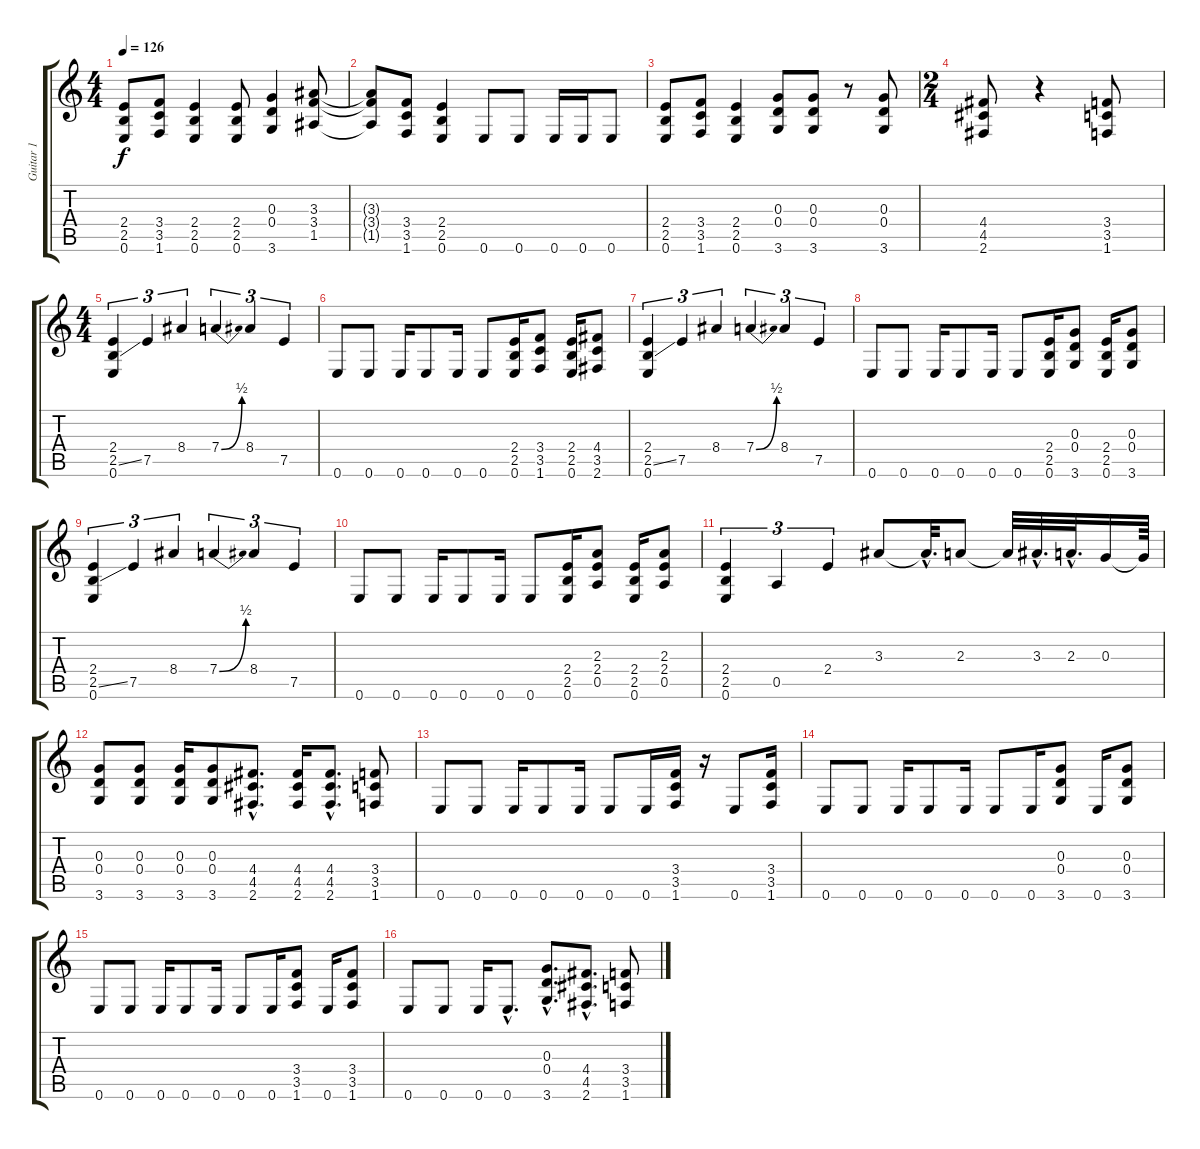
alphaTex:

\track ("Guitar 1" "Guitar 1") {instrument distortionguitar}
\staff {score tabs}
\tuning (E4 B3 G3 D3 A2 E2) {hide}
\ts (4 4)
\tempo 126
\clef g2
\ks c
(2.4 2.5 0.6).8{dy f} (3.4 3.5 1.6).8 (2.4 2.5 0.6).4 (2.4 2.5 0.6).8 (0.3 0.4 3.6).4 (3.3 3.4 1.5).8 |
(3.3{t} 3.4{t} 1.5{t}).8 (3.4 3.5 1.6).8 (2.4 2.5 0.6).4 0.6.8 0.6.8 0.6.16 0.6.16 0.6.8 |
(2.4 2.5 0.6).8 (3.4 3.5 1.6).8 (2.4 2.5 0.6).4 (0.3 0.4 3.6).8 (0.3 0.4 3.6).8 r.8 (0.3 0.4 3.6).8 |
\ts (2 4)
(4.4 4.5 2.6).8 r.4 (3.4 3.5 1.6).8 |
\ts (4 4)
(2.4 2.5{ss} 0.6).4{tu (3 2)} 7.5.4{tu (3 2)} 8.4.4{tu (3 2)} 7.4{be (bend 0 0 60 2)}.4{tu (3 2)} 8.4.4{tu (3 2)} 7.5.4{tu (3 2)} |
0.6.8 0.6.8 0.6.16 0.6.8 0.6.16 0.6.8 (2.4 2.5 0.6).16 (3.4 3.5 1.6).8 (2.4 2.5 0.6).16 (4.4 3.5 2.6).8 |
(2.4 2.5{ss} 0.6).4{tu (3 2)} 7.5.4{tu (3 2)} 8.4.4{tu (3 2)} 7.4{be (bend 0 0 60 2)}.4{tu (3 2)} 8.4.4{tu (3 2)} 7.5.4{tu (3 2)} |
0.6.8 0.6.8 0.6.16 0.6.8 0.6.16 0.6.8 (2.4 2.5 0.6).16 (0.3 0.4 3.6).8 (2.4 2.5 0.6).16 (0.3 0.4 3.6).8 |
(2.4 2.5{ss} 0.6).4{tu (3 2)} 7.5.4{tu (3 2)} 8.4.4{tu (3 2)} 7.4{be (bend 0 0 60 2)}.4{tu (3 2)} 8.4.4{tu (3 2)} 7.5.4{tu (3 2)} |
0.6.8 0.6.8 0.6.16 0.6.8 0.6.16 0.6.8 (2.4 2.5 0.6).16 (2.3 2.4 0.5).8 (2.4 2.5 0.6).16 (2.3 2.4 0.5).8 |
(2.4 2.5 0.6).4{tu (3 2)} 0.5.4{tu (3 2)} 2.4.4{tu (3 2)} 3.3.8 3.3{hac t}.32{d} 2.3.8 2.3{t}.32 3.3{hac}.32{d} 2.3{hac}.32{d} 0.3.16 0.3{t}.64 |
(0.3 0.4 3.6).8 (0.3 0.4 3.6).8 (0.3 0.4 3.6).16 (0.3 0.4 3.6).8 (4.4{hac} 4.5{hac} 2.6{hac}).8{d} (4.4 4.5 2.6).16 (4.4{hac} 4.5{hac} 2.6{hac}).8{d} (3.4 3.5 1.6).8 |
0.6.8 0.6.8 0.6.16 0.6.8 0.6.16 0.6.8 0.6.16 (3.4 3.5 1.6).16 r.16 0.6.8 (3.4 3.5 1.6).16 |
0.6.8 0.6.8 0.6.16 0.6.8 0.6.16 0.6.8 0.6.16 (0.3 0.4 3.6).8 0.6.16 (0.3 0.4 3.6).8 |
0.6.8 0.6.8 0.6.16 0.6.8 0.6.16 0.6.8 0.6.16 (3.4 3.5 1.6).8 0.6.16 (3.4 3.5 1.6).8 |
0.6.8 0.6.8 0.6.16 0.6{hac}.8{d} (0.3{hac} 0.4{hac} 3.6{hac}).8{d} (4.4{hac} 4.5{hac} 2.6{hac}).8{d} (3.4 3.5 1.6).8
